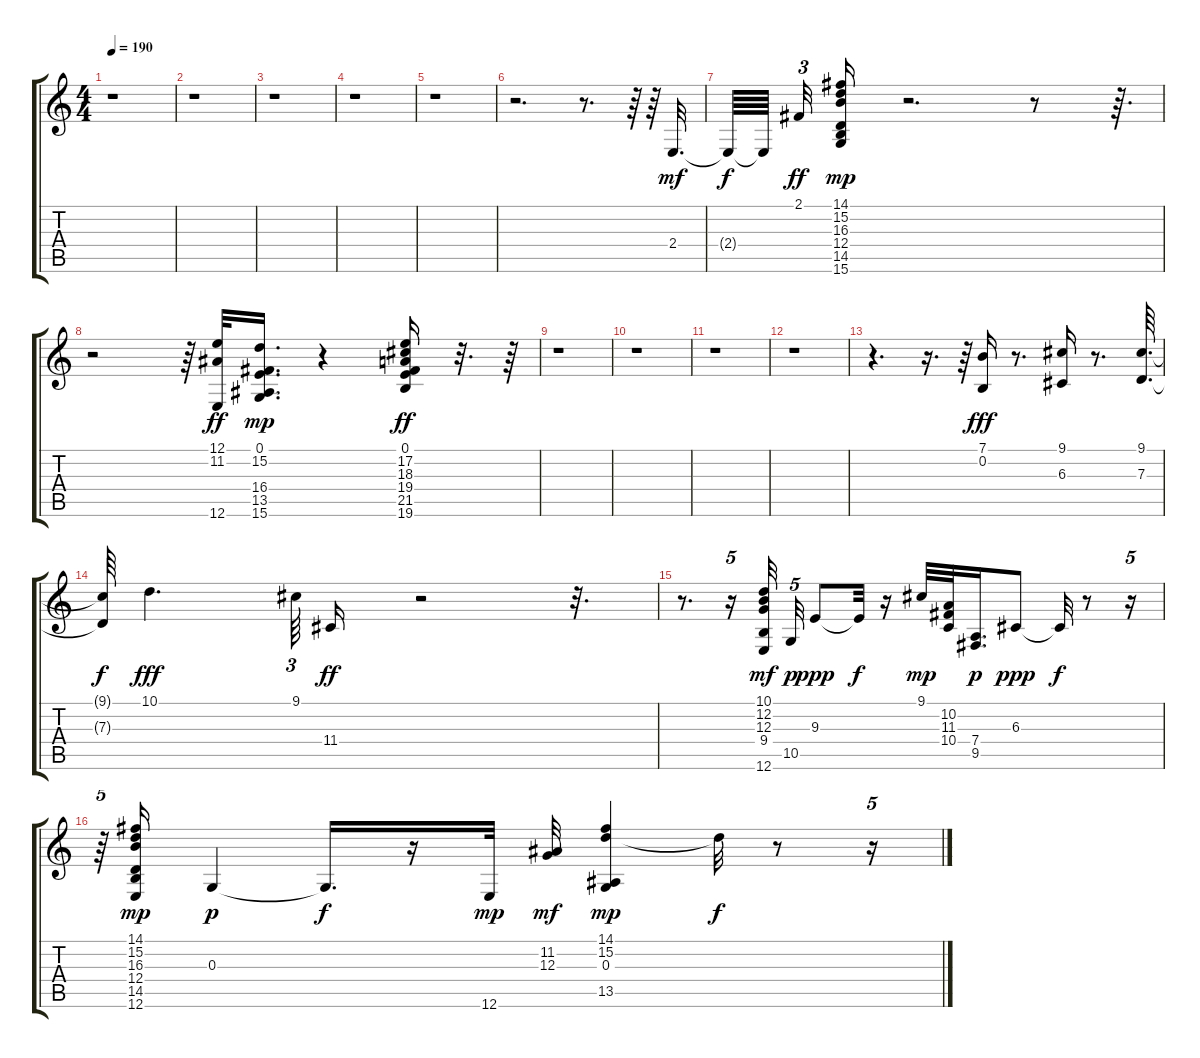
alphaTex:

\track "" {instrument acousticgrandpiano}
\staff {score tabs}
\tuning (E4 B3 G3 D3 A2 E2) {hide}
\ts (4 4)
\tempo 190
\clef g2
\ks c
r.1{dy f} |
r.1 |
r.1 |
r.1 |
r.1 |
r.2{d} r.8{d} r.64 r.64 2.4.32{d dy mf} |
2.4{t}.64{dy f} 2.4{t}.64 2.1.32{tu (3 2) dy ff} (14.1 15.2 16.3 12.4 14.5 15.6).16{dy mp} r.2{d} r.8 r.64{d} |
r.2 r.64 (12.1 11.2 12.6).32{dy ff} (0.1 15.2 16.4 13.5 15.6).16{d dy mp} r.4 (0.1 17.2 18.3 19.4 21.5 19.6).16{dy ff} r.32{d} r.64 |
r.1 |
r.1 |
r.1 |
r.1 |
r.4{d} r.16{d} r.64 (7.1 0.2).16{dy fff} r.8{d} (9.1 6.3).16 r.8{d} (9.1 7.3).64{d} |
(9.1{t} 7.3{t}).64{dy f} 10.1.4{d dy fff} 9.1.64{tu (3 2)} 11.4.16{dy ff} r.2 r.32{d} |
r.8{d} r.16{tu (5 4)} (10.1 12.2 12.3 9.4 12.6).32{dy mf} 10.5.32{tu (5 4) dy p} 9.3.8{dy ppp} 9.3{t}.32{dy f} r.16 9.1.32{dy mp} (10.2 11.3 10.4).32 (7.4 9.5).16{d dy p} 6.3.8{dy ppp} 6.3{t}.32{dy f} r.8 r.16{tu (5 4)} |
r.64{tu (5 4)} (14.1 15.2 16.3 12.4 14.5 12.6).16{dy mp} 0.3.4{dy p} 0.3{t}.16{d dy f} r.16 12.6.32{dy mp} (11.2 12.3).32{dy mf} (14.1 15.2 0.3 13.5).4{dy mp} 15.2{t}.32{dy f} r.8 r.16{tu (5 4)}
